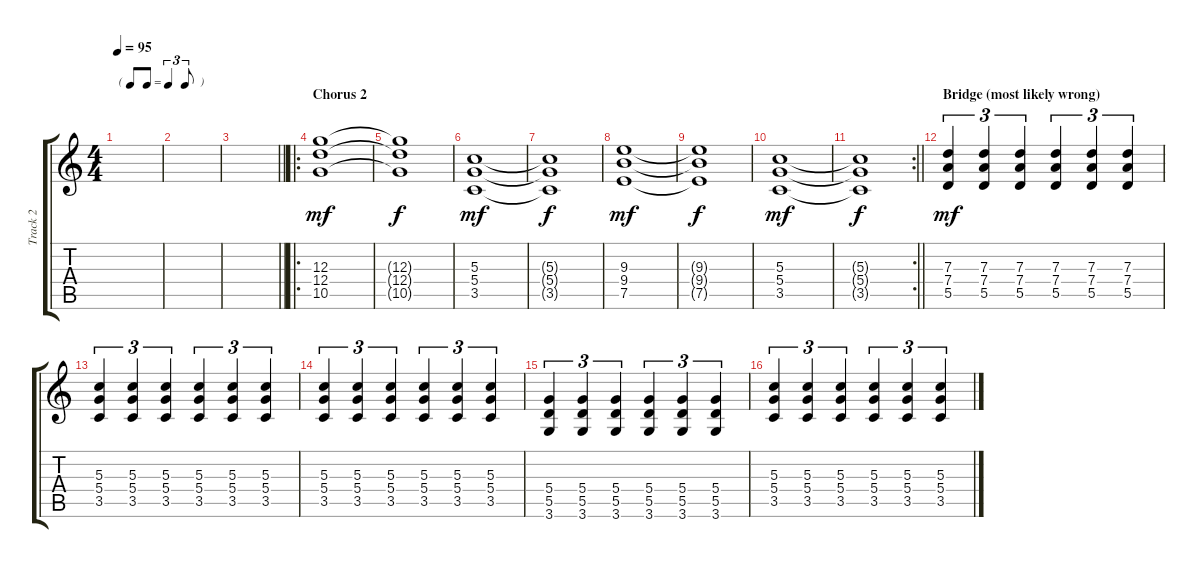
\track ("Track 2" "Track 2") {instrument overdrivenguitar}
\staff {score tabs}
\tuning (E4 B3 G3 D3 A2 E2) {hide}
\ts (4 4)
\tf triplet8th
\tempo 95
\clef g2
\ks c
|
|
\barLineRight lightlight
|
\ro
\section ("" "Chorus 2")
(12.3 12.4 10.5).1{dy mf} |
(12.3{t} 12.4{t} 10.5{t}).1{dy f} |
(5.3 5.4 3.5).1{dy mf} |
(5.3{t} 5.4{t} 3.5{t}).1{dy f} |
(9.3 9.4 7.5).1{dy mf} |
(9.3{t} 9.4{t} 7.5{t}).1{dy f} |
(5.3 5.4 3.5).1{dy mf} |
\rc 2
\barLineRight lightlight
(5.3{t} 5.4{t} 3.5{t}).1{dy f} |
\section ("" "Bridge (most likely wrong)")
(7.3 7.4 5.5).4{tu (3 2) dy mf volume 13} (7.3 7.4 5.5).4{tu (3 2)} (7.3 7.4 5.5).4{tu (3 2)} (7.3 7.4 5.5).4{tu (3 2)} (7.3 7.4 5.5).4{tu (3 2)} (7.3 7.4 5.5).4{tu (3 2)} |
(5.3 5.4 3.5).4{tu (3 2)} (5.3 5.4 3.5).4{tu (3 2)} (5.3 5.4 3.5).4{tu (3 2)} (5.3 5.4 3.5).4{tu (3 2)} (5.3 5.4 3.5).4{tu (3 2)} (5.3 5.4 3.5).4{tu (3 2)} |
(5.3 5.4 3.5).4{tu (3 2)} (5.3 5.4 3.5).4{tu (3 2)} (5.3 5.4 3.5).4{tu (3 2)} (5.3 5.4 3.5).4{tu (3 2)} (5.3 5.4 3.5).4{tu (3 2)} (5.3 5.4 3.5).4{tu (3 2)} |
(5.4 5.5 3.6).4{tu (3 2)} (5.4 5.5 3.6).4{tu (3 2)} (5.4 5.5 3.6).4{tu (3 2)} (5.4 5.5 3.6).4{tu (3 2)} (5.4 5.5 3.6).4{tu (3 2)} (5.4 5.5 3.6).4{tu (3 2)} |
(5.3 5.4 3.5).4{tu (3 2)} (5.3 5.4 3.5).4{tu (3 2)} (5.3 5.4 3.5).4{tu (3 2)} (5.3 5.4 3.5).4{tu (3 2)} (5.3 5.4 3.5).4{tu (3 2)} (5.3 5.4 3.5).4{tu (3 2)}
